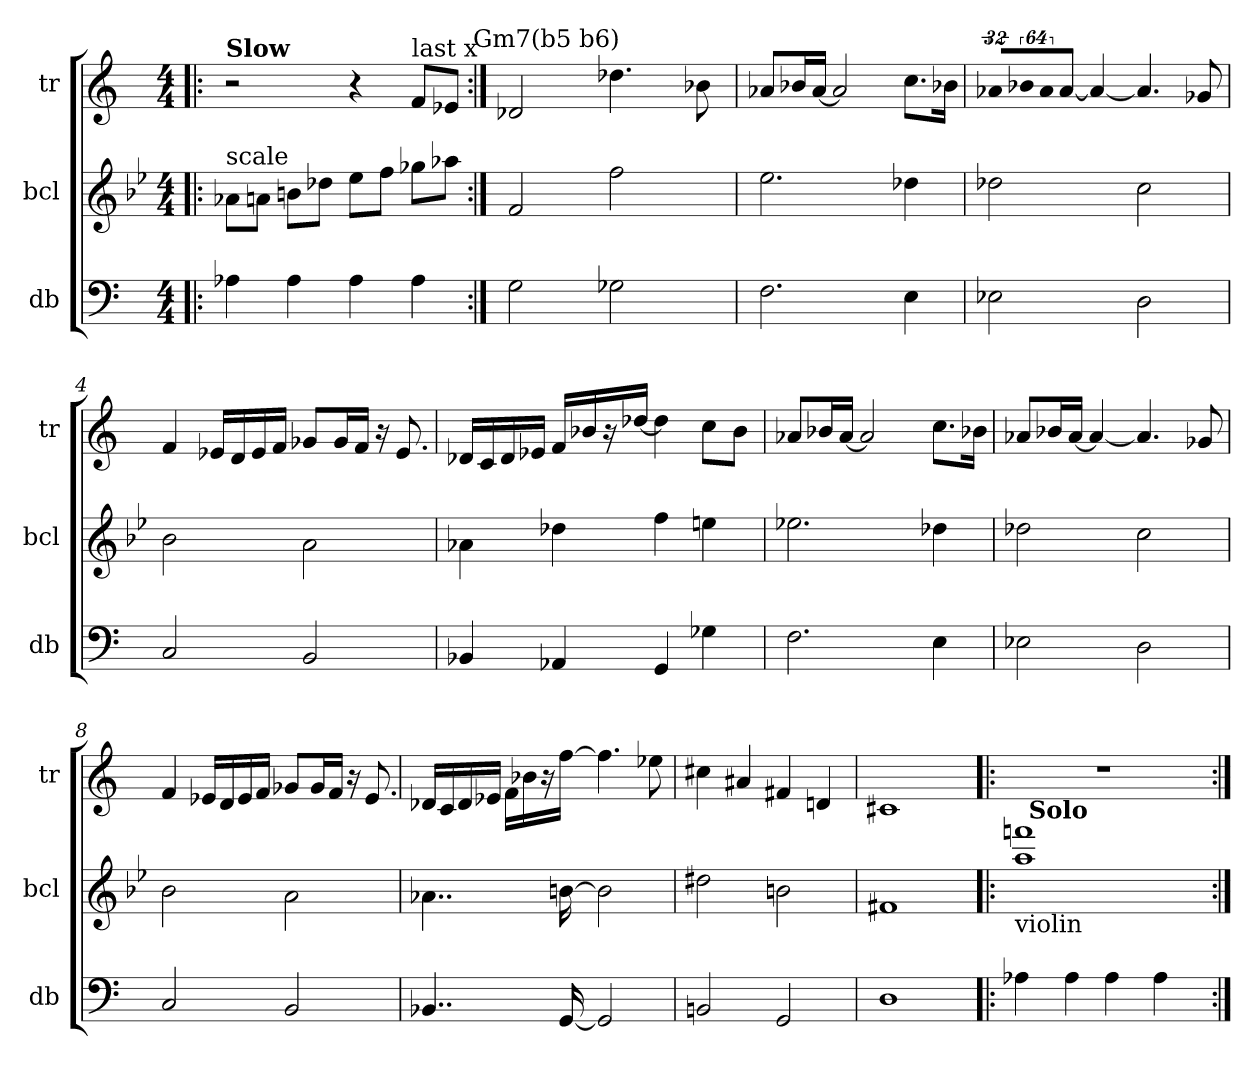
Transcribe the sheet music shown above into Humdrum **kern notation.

**kern	**kern	**kern
*part3	*part2	*part1
*staff3	*staff2	*staff1
*I"db	*I"bcl	*I"tr
*I'db	*I'bcl	*I'tr
!!LO:PB:g=z
*clefF4	*clefG2	*clefG2
*ITrd7c12	*ITrd8c14	*
*k[]	*k[b-e-]	*k[]
*M4/4	*M4/4	*M4/4
=!|:	=!|:	=!|:
!	!	!LO:TX:a:B:t=Slow
!	!LO:TX:a:t=scale	!
4AA-Xi\	8A-Xi\L	2r
.	8Ani\J	.
4AA-i\	8Bni\L	.
.	8d-Xi\J	.
4AA-i\	8e-i\L	4r
.	8fi\J	.
!	!	!LO:TX:a:t=last x
4AA-i\	8g-Xi\L	8fi/L
.	8a-Xi\J	8e-Xi/J
!!LO:LB:g=z
=1:|!	=1:|!	=1:|!
!	!	!LO:TX:a:B:t=On cue
*	*	*^
2GGi\	2Fi/	2d-Xi/	16ryy
.	.	.	64ryy
.	.	.	128...ryy
!	!	!	!LO:TX:a:cj:t=Gm7(b5 b6)
.	.	.	2ryy
2GG-Xi\	2fi\	4.dd-Xi\	.
.	.	.	4ryy
.	.	.	8ryy
.	.	8b-Xi\	.
.	.	.	32ryy
.	.	.	1024ryy
*	*	*v	*v
=2	=2	=2
2.FFi\	2.e-i\	8a-Xi/L
.	.	16b-Xi/L
.	.	[<16a-i/JJ
.	.	2a-i/]
4EEi\	4d-Xi\	8.cci\L
.	.	16b-Xi\Jk
!!LO:LB:g=z
=3	=3	=3
!	!	!LO:N:vis=16
2EE-Xi\	2d-Xi\	512%21a-Xi/LL
!	!	!LO:N:vis=16
.	.	1024%43b-Xi/
!	!	!LO:N:vis=16
.	.	1024%43a-i/J
.	.	[<8a-i/J
.	.	4a-i/_<
2DDi\	2ci\	4.a-i/]
.	.	8g-Xi/
=4	=4	=4
2CCi/	2B-i\	4fi/
.	.	16e-Xi/LL
.	.	16di/
.	.	16e-i/
.	.	16fi/JJ
2BBBi/	2Ai\	8g-Xi/L
.	.	16g-i/L
.	.	16fi/JJ
.	.	16r
.	.	8.e-i/
!!LO:PB:g=z
=5	=5	=5
4BBB-Xi/	4A-Xi\	16d-Xi/LL
.	.	16ci/
.	.	16d-i/
.	.	16e-Xi/JJ
4AAA-Xi/	4d-Xi\	16fi/LL
.	.	16b-Xi/
.	.	16r
.	.	[<16dd-Xi/JJ
4GGGi/	4fi\	4dd-i\]
4GG-Xi\	4eni\	8cci\L
.	.	8b-i\J
=6	=6	=6
2.FFi\	2.e-Xi\	8a-Xi/L
.	.	16b-Xi/L
.	.	[<16a-i/JJ
.	.	2a-i/]
4EEi\	4d-Xi\	8.cci\L
.	.	16b-Xi\Jk
!!LO:LB:g=z
=7	=7	=7
2EE-Xi\	2d-Xi\	8a-Xi/L
.	.	16b-Xi/L
.	.	[<16a-i/JJ
.	.	4a-i/_<
2DDi\	2ci\	4.a-i/]
.	.	8g-Xi/
=8	=8	=8
2CCi/	2B-i\	4fi/
.	.	16e-Xi/LL
.	.	16di/
.	.	16e-i/
.	.	16fi/JJ
2BBBi/	2Ai\	8g-Xi/L
.	.	16g-i/L
.	.	16fi/JJ
.	.	16r
.	.	8.e-i/
!!LO:LB:g=z
=9	=9	=9
4..BBB-Xi/	4..A-Xi\	16d-Xi/LL
.	.	16ci/
.	.	16d-i/
.	.	16e-Xi/JJ
.	.	16fi\LL
.	.	16b-Xi\
.	.	16r
[<16GGGi/	[>16Bni\	[>16ffi\JJ
2GGGi/]	2Bi\]	4.ffi\]
.	.	8ee-Xi\
=10	=10	=10
2BBBni/	2d#Xi\	4cc#Xi\
.	.	4a#Xi/
2GGGi/	2Bni\	4f#Xi/
.	.	4dni/
!!LO:LB:g=z
=11	=11	=11
1DDi	1F#Xi	1c#Xi
=12!|:	=12!|:	=12!|:
!	!LO:TX:b:t=violin	!
*	*	*^
4AA-Xi\	1ai 1ffni	1r	32ryy
.	.	.	256ryy
!	!	!	!LO:TX:b:B:t=Solo
.	.	.	2ryy
4AA-i\	.	.	.
4AA-i\	.	.	.
.	.	.	4ryy
4AA-i\	.	.	.
.	.	.	8ryy
.	.	.	16ryy
.	.	.	64..ryy
*	*	*v	*v
=:|!	=:|!	=:|!
*-	*-	*-
